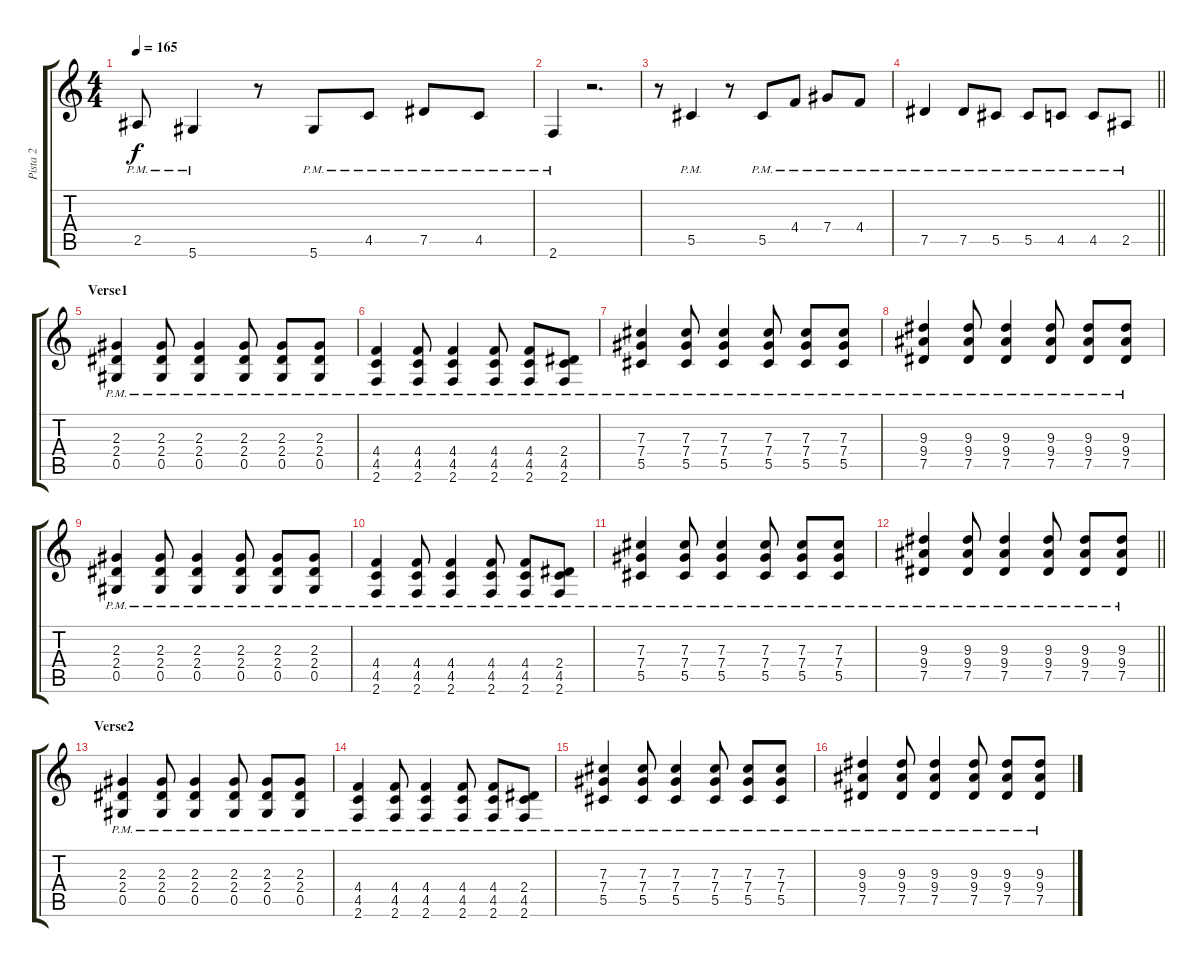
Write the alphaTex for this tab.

\track ("Pista 2" "Pista 2") {instrument overdrivenguitar}
\staff {score tabs}
\tuning (Eb4 Bb3 Gb3 Db3 Ab2 Eb2) {hide}
\ts (4 4)
\tempo 165
\clef g2
\ks c
2.5{pm}.8{dy f} 5.6{pm}.4 r.8 5.6{pm}.8 4.5{pm}.8 7.5{pm}.8 4.5{pm}.8 |
2.6{pm}.4 r.2{d} |
r.8 5.5{pm}.4 r.8 5.5{pm}.8 4.4{pm}.8 7.4{pm}.8 4.4{pm}.8 |
\barLineRight lightlight
7.5{pm}.4 7.5{pm}.8 5.5{pm}.8 5.5{pm}.8 4.5{pm}.8 4.5{pm}.8 2.5{pm}.8 |
\section ("" "Verse1")
(2.3{pm} 2.4{pm} 0.5{pm}).4 (2.3{pm} 2.4{pm} 0.5{pm}).8 (2.3{pm} 2.4{pm} 0.5{pm}).4 (2.3{pm} 2.4{pm} 0.5{pm}).8 (2.3{pm} 2.4{pm} 0.5{pm}).8 (2.3{pm} 2.4{pm} 0.5{pm}).8 |
(4.4{pm} 4.5{pm} 2.6{pm}).4 (4.4{pm} 4.5{pm} 2.6{pm}).8 (4.4{pm} 4.5{pm} 2.6{pm}).4 (4.4{pm} 4.5{pm} 2.6{pm}).8 (4.4{pm} 4.5{pm} 2.6{pm}).8 (2.4{pm} 4.5{pm} 2.6{pm}).8 |
(7.3{pm} 7.4{pm} 5.5{pm}).4 (7.3{pm} 7.4{pm} 5.5{pm}).8 (7.3{pm} 7.4{pm} 5.5{pm}).4 (7.3{pm} 7.4{pm} 5.5{pm}).8 (7.3{pm} 7.4{pm} 5.5{pm}).8 (7.3{pm} 7.4{pm} 5.5{pm}).8 |
(9.3{pm} 9.4{pm} 7.5{pm}).4 (9.3{pm} 9.4{pm} 7.5{pm}).8 (9.3{pm} 9.4{pm} 7.5{pm}).4 (9.3{pm} 9.4{pm} 7.5{pm}).8 (9.3{pm} 9.4{pm} 7.5{pm}).8 (9.3{pm} 9.4{pm} 7.5{pm}).8 |
(2.3{pm} 2.4{pm} 0.5{pm}).4 (2.3{pm} 2.4{pm} 0.5{pm}).8 (2.3{pm} 2.4{pm} 0.5{pm}).4 (2.3{pm} 2.4{pm} 0.5{pm}).8 (2.3{pm} 2.4{pm} 0.5{pm}).8 (2.3{pm} 2.4{pm} 0.5{pm}).8 |
(4.4{pm} 4.5{pm} 2.6{pm}).4 (4.4{pm} 4.5{pm} 2.6{pm}).8 (4.4{pm} 4.5{pm} 2.6{pm}).4 (4.4{pm} 4.5{pm} 2.6{pm}).8 (4.4{pm} 4.5{pm} 2.6{pm}).8 (2.4{pm} 4.5{pm} 2.6{pm}).8 |
(7.3{pm} 7.4{pm} 5.5{pm}).4 (7.3{pm} 7.4{pm} 5.5{pm}).8 (7.3{pm} 7.4{pm} 5.5{pm}).4 (7.3{pm} 7.4{pm} 5.5{pm}).8 (7.3{pm} 7.4{pm} 5.5{pm}).8 (7.3{pm} 7.4{pm} 5.5{pm}).8 |
\barLineRight lightlight
(9.3{pm} 9.4{pm} 7.5{pm}).4 (9.3{pm} 9.4{pm} 7.5{pm}).8 (9.3{pm} 9.4{pm} 7.5{pm}).4 (9.3{pm} 9.4{pm} 7.5{pm}).8 (9.3{pm} 9.4{pm} 7.5{pm}).8 (9.3{pm} 9.4{pm} 7.5{pm}).8 |
\section ("" "Verse2 ")
(2.3{pm} 2.4{pm} 0.5{pm}).4 (2.3{pm} 2.4{pm} 0.5{pm}).8 (2.3{pm} 2.4{pm} 0.5{pm}).4 (2.3{pm} 2.4{pm} 0.5{pm}).8 (2.3{pm} 2.4{pm} 0.5{pm}).8 (2.3{pm} 2.4{pm} 0.5{pm}).8 |
(4.4{pm} 4.5{pm} 2.6{pm}).4 (4.4{pm} 4.5{pm} 2.6{pm}).8 (4.4{pm} 4.5{pm} 2.6{pm}).4 (4.4{pm} 4.5{pm} 2.6{pm}).8 (4.4{pm} 4.5{pm} 2.6{pm}).8 (2.4{pm} 4.5{pm} 2.6{pm}).8 |
(7.3{pm} 7.4{pm} 5.5{pm}).4 (7.3{pm} 7.4{pm} 5.5{pm}).8 (7.3{pm} 7.4{pm} 5.5{pm}).4 (7.3{pm} 7.4{pm} 5.5{pm}).8 (7.3{pm} 7.4{pm} 5.5{pm}).8 (7.3{pm} 7.4{pm} 5.5{pm}).8 |
(9.3{pm} 9.4{pm} 7.5{pm}).4 (9.3{pm} 9.4{pm} 7.5{pm}).8 (9.3{pm} 9.4{pm} 7.5{pm}).4 (9.3{pm} 9.4{pm} 7.5{pm}).8 (9.3{pm} 9.4{pm} 7.5{pm}).8 (9.3{pm} 9.4{pm} 7.5{pm}).8
